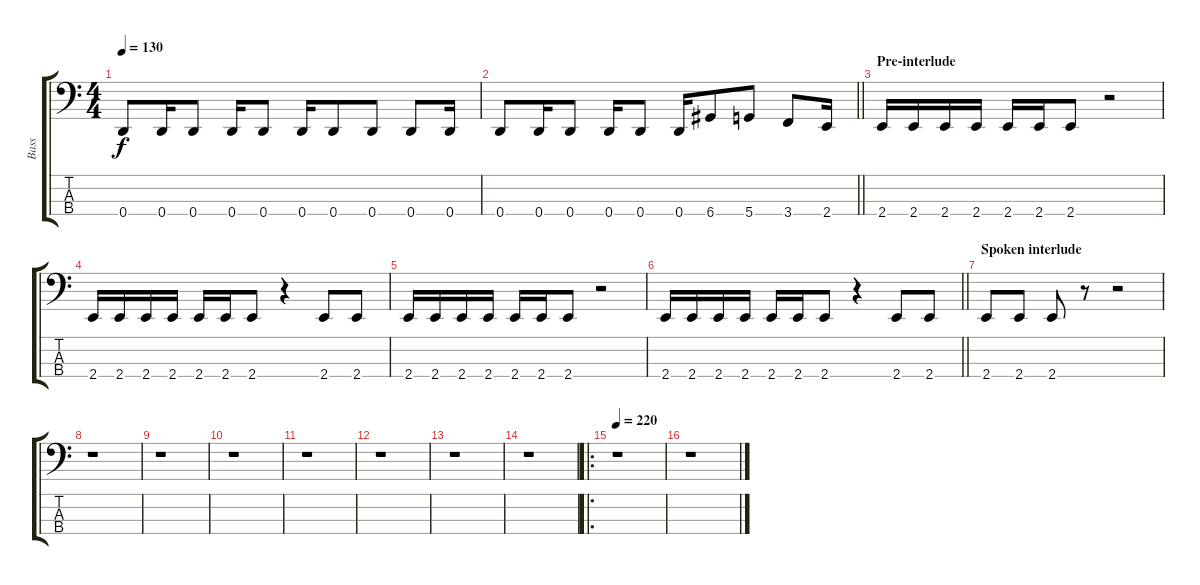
\track ("Bass" "Bass") {instrument electricbassfinger}
\staff {score tabs}
\tuning (G2 D2 A1 D1) {hide}
\ts (4 4)
\tempo 130
\clef f4
\ks c
0.4.8{dy f} 0.4.16 0.4.8 0.4.16 0.4.8 0.4.16 0.4.8 0.4.8 0.4.8 0.4.16 |
\barLineRight lightlight
0.4.8 0.4.16 0.4.8 0.4.16 0.4.8 0.4.16 6.4.8 5.4.8 3.4.8 2.4.16 |
\section ("" "Pre-interlude")
2.4.16 2.4.16 2.4.16 2.4.16 2.4.16 2.4.16 2.4.8 r.2 |
2.4.16 2.4.16 2.4.16 2.4.16 2.4.16 2.4.16 2.4.8 r.4 2.4.8 2.4.8 |
2.4.16 2.4.16 2.4.16 2.4.16 2.4.16 2.4.16 2.4.8 r.2 |
\barLineRight lightlight
2.4.16 2.4.16 2.4.16 2.4.16 2.4.16 2.4.16 2.4.8 r.4 2.4.8 2.4.8 |
\section ("" "Spoken interlude")
2.4.8 2.4.8 2.4.8 r.8 r.2 |
r.1 |
r.1 |
r.1 |
r.1 |
r.1 |
r.1 |
r.1 |
\ro
\tempo 220
r.1 |
r.1
